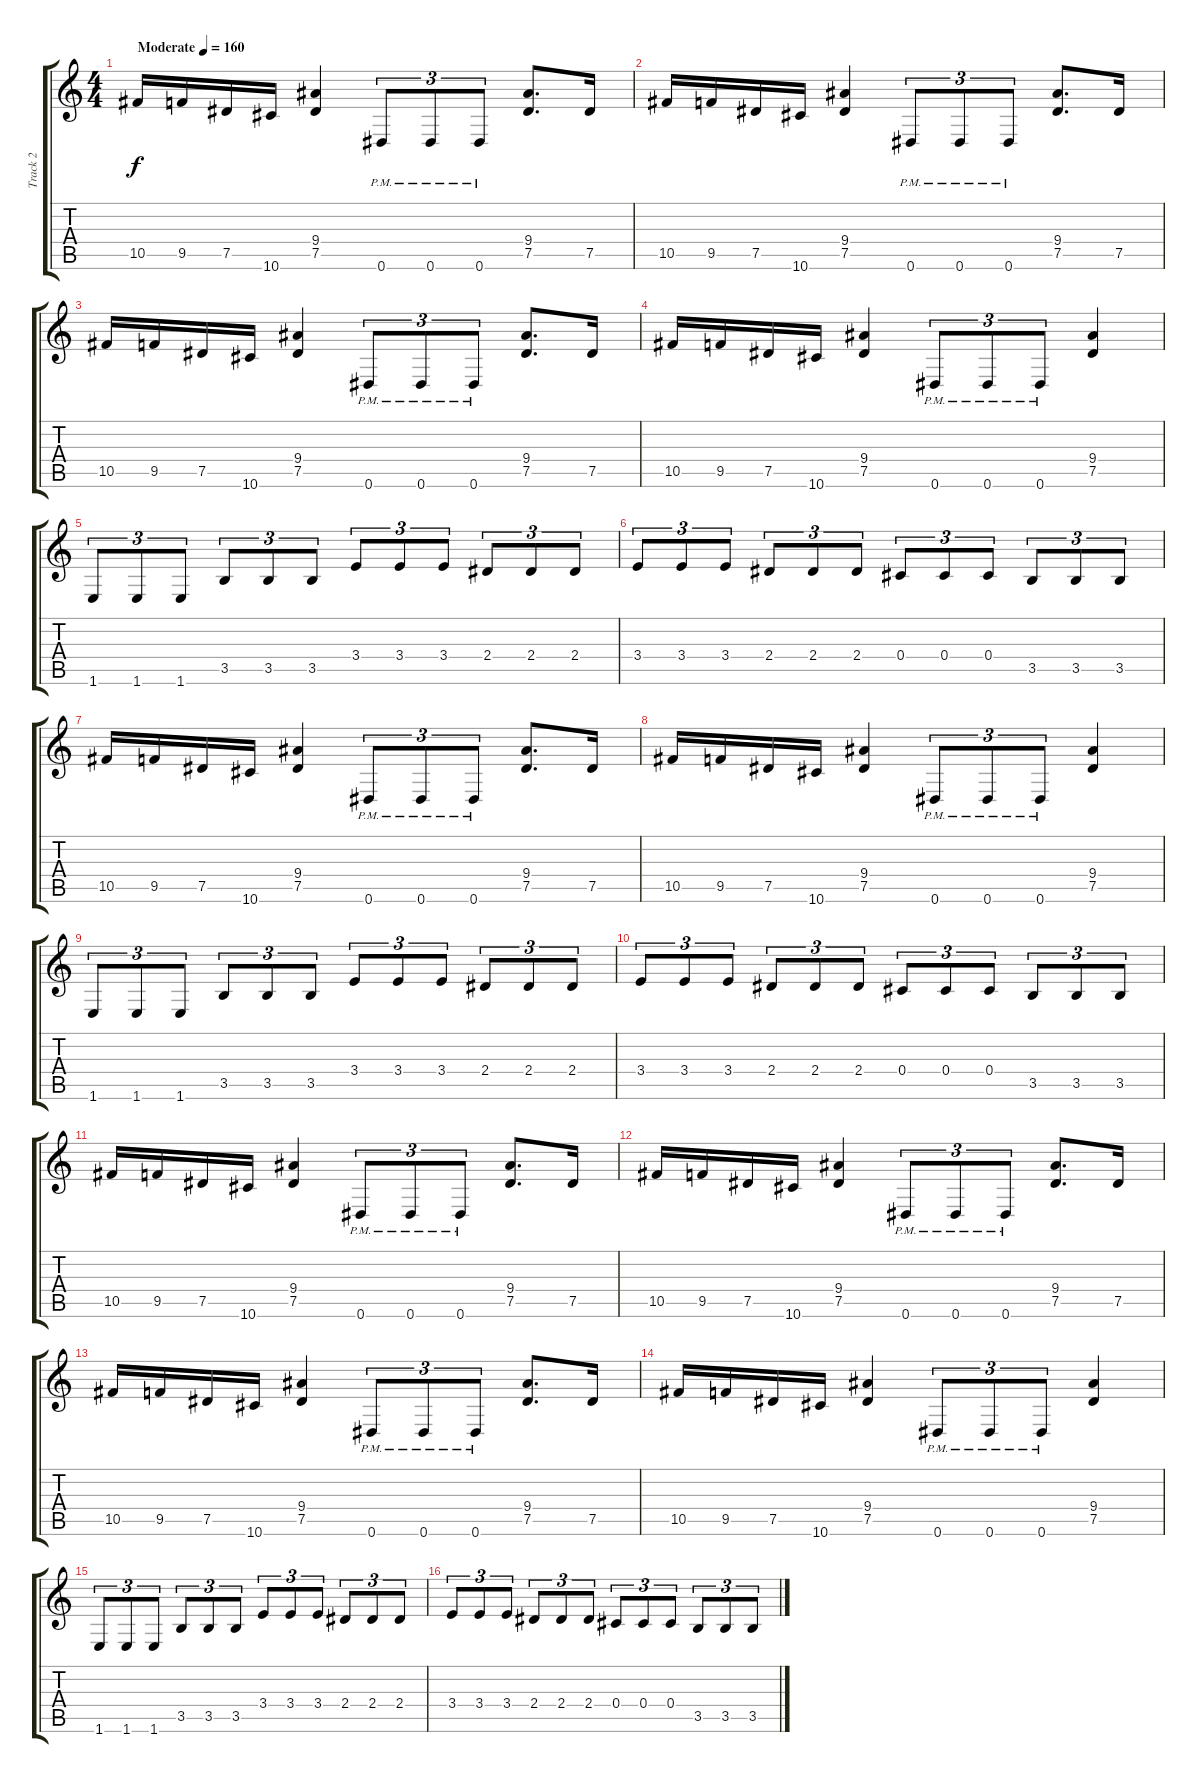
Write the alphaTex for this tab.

\track ("Track 2" "Track 2") {instrument distortionguitar}
\staff {score tabs}
\tuning (Eb4 Bb3 Gb3 Db3 Ab2 Eb2) {hide}
\ts (4 4)
\tempo (160 "Moderate")
\clef g2
\ks c
10.5.16{dy f instrument distortionguitar} 9.5.16 7.5.16 10.6.16 (9.4 7.5).4 0.6{pm}.8{tu (3 2)} 0.6{pm}.8{tu (3 2)} 0.6{pm}.8{tu (3 2)} (9.4 7.5).8{d} 7.5.16 |
10.5.16 9.5.16 7.5.16 10.6.16 (9.4 7.5).4 0.6{pm}.8{tu (3 2)} 0.6{pm}.8{tu (3 2)} 0.6{pm}.8{tu (3 2)} (9.4 7.5).8{d} 7.5.16 |
10.5.16 9.5.16 7.5.16 10.6.16 (9.4 7.5).4 0.6{pm}.8{tu (3 2)} 0.6{pm}.8{tu (3 2)} 0.6{pm}.8{tu (3 2)} (9.4 7.5).8{d} 7.5.16 |
10.5.16 9.5.16 7.5.16 10.6.16 (9.4 7.5).4 0.6{pm}.8{tu (3 2)} 0.6{pm}.8{tu (3 2)} 0.6{pm}.8{tu (3 2)} (9.4 7.5).4 |
1.6.8{tu (3 2)} 1.6.8{tu (3 2)} 1.6.8{tu (3 2)} 3.5.8{tu (3 2)} 3.5.8{tu (3 2)} 3.5.8{tu (3 2)} 3.4.8{tu (3 2)} 3.4.8{tu (3 2)} 3.4.8{tu (3 2)} 2.4.8{tu (3 2)} 2.4.8{tu (3 2)} 2.4.8{tu (3 2)} |
3.4.8{tu (3 2)} 3.4.8{tu (3 2)} 3.4.8{tu (3 2)} 2.4.8{tu (3 2)} 2.4.8{tu (3 2)} 2.4.8{tu (3 2)} 0.4.8{tu (3 2)} 0.4.8{tu (3 2)} 0.4.8{tu (3 2)} 3.5.8{tu (3 2)} 3.5.8{tu (3 2)} 3.5.8{tu (3 2)} |
10.5.16 9.5.16 7.5.16 10.6.16 (9.4 7.5).4 0.6{pm}.8{tu (3 2)} 0.6{pm}.8{tu (3 2)} 0.6{pm}.8{tu (3 2)} (9.4 7.5).8{d} 7.5.16 |
10.5.16 9.5.16 7.5.16 10.6.16 (9.4 7.5).4 0.6{pm}.8{tu (3 2)} 0.6{pm}.8{tu (3 2)} 0.6{pm}.8{tu (3 2)} (9.4 7.5).4 |
1.6.8{tu (3 2)} 1.6.8{tu (3 2)} 1.6.8{tu (3 2)} 3.5.8{tu (3 2)} 3.5.8{tu (3 2)} 3.5.8{tu (3 2)} 3.4.8{tu (3 2)} 3.4.8{tu (3 2)} 3.4.8{tu (3 2)} 2.4.8{tu (3 2)} 2.4.8{tu (3 2)} 2.4.8{tu (3 2)} |
3.4.8{tu (3 2)} 3.4.8{tu (3 2)} 3.4.8{tu (3 2)} 2.4.8{tu (3 2)} 2.4.8{tu (3 2)} 2.4.8{tu (3 2)} 0.4.8{tu (3 2)} 0.4.8{tu (3 2)} 0.4.8{tu (3 2)} 3.5.8{tu (3 2)} 3.5.8{tu (3 2)} 3.5.8{tu (3 2)} |
10.5.16 9.5.16 7.5.16 10.6.16 (9.4 7.5).4 0.6{pm}.8{tu (3 2)} 0.6{pm}.8{tu (3 2)} 0.6{pm}.8{tu (3 2)} (9.4 7.5).8{d} 7.5.16 |
10.5.16 9.5.16 7.5.16 10.6.16 (9.4 7.5).4 0.6{pm}.8{tu (3 2)} 0.6{pm}.8{tu (3 2)} 0.6{pm}.8{tu (3 2)} (9.4 7.5).8{d} 7.5.16 |
10.5.16 9.5.16 7.5.16 10.6.16 (9.4 7.5).4 0.6{pm}.8{tu (3 2)} 0.6{pm}.8{tu (3 2)} 0.6{pm}.8{tu (3 2)} (9.4 7.5).8{d} 7.5.16 |
10.5.16 9.5.16 7.5.16 10.6.16 (9.4 7.5).4 0.6{pm}.8{tu (3 2)} 0.6{pm}.8{tu (3 2)} 0.6{pm}.8{tu (3 2)} (9.4 7.5).4 |
1.6.8{tu (3 2)} 1.6.8{tu (3 2)} 1.6.8{tu (3 2)} 3.5.8{tu (3 2)} 3.5.8{tu (3 2)} 3.5.8{tu (3 2)} 3.4.8{tu (3 2)} 3.4.8{tu (3 2)} 3.4.8{tu (3 2)} 2.4.8{tu (3 2)} 2.4.8{tu (3 2)} 2.4.8{tu (3 2)} |
3.4.8{tu (3 2)} 3.4.8{tu (3 2)} 3.4.8{tu (3 2)} 2.4.8{tu (3 2)} 2.4.8{tu (3 2)} 2.4.8{tu (3 2)} 0.4.8{tu (3 2)} 0.4.8{tu (3 2)} 0.4.8{tu (3 2)} 3.5.8{tu (3 2)} 3.5.8{tu (3 2)} 3.5.8{tu (3 2)}
